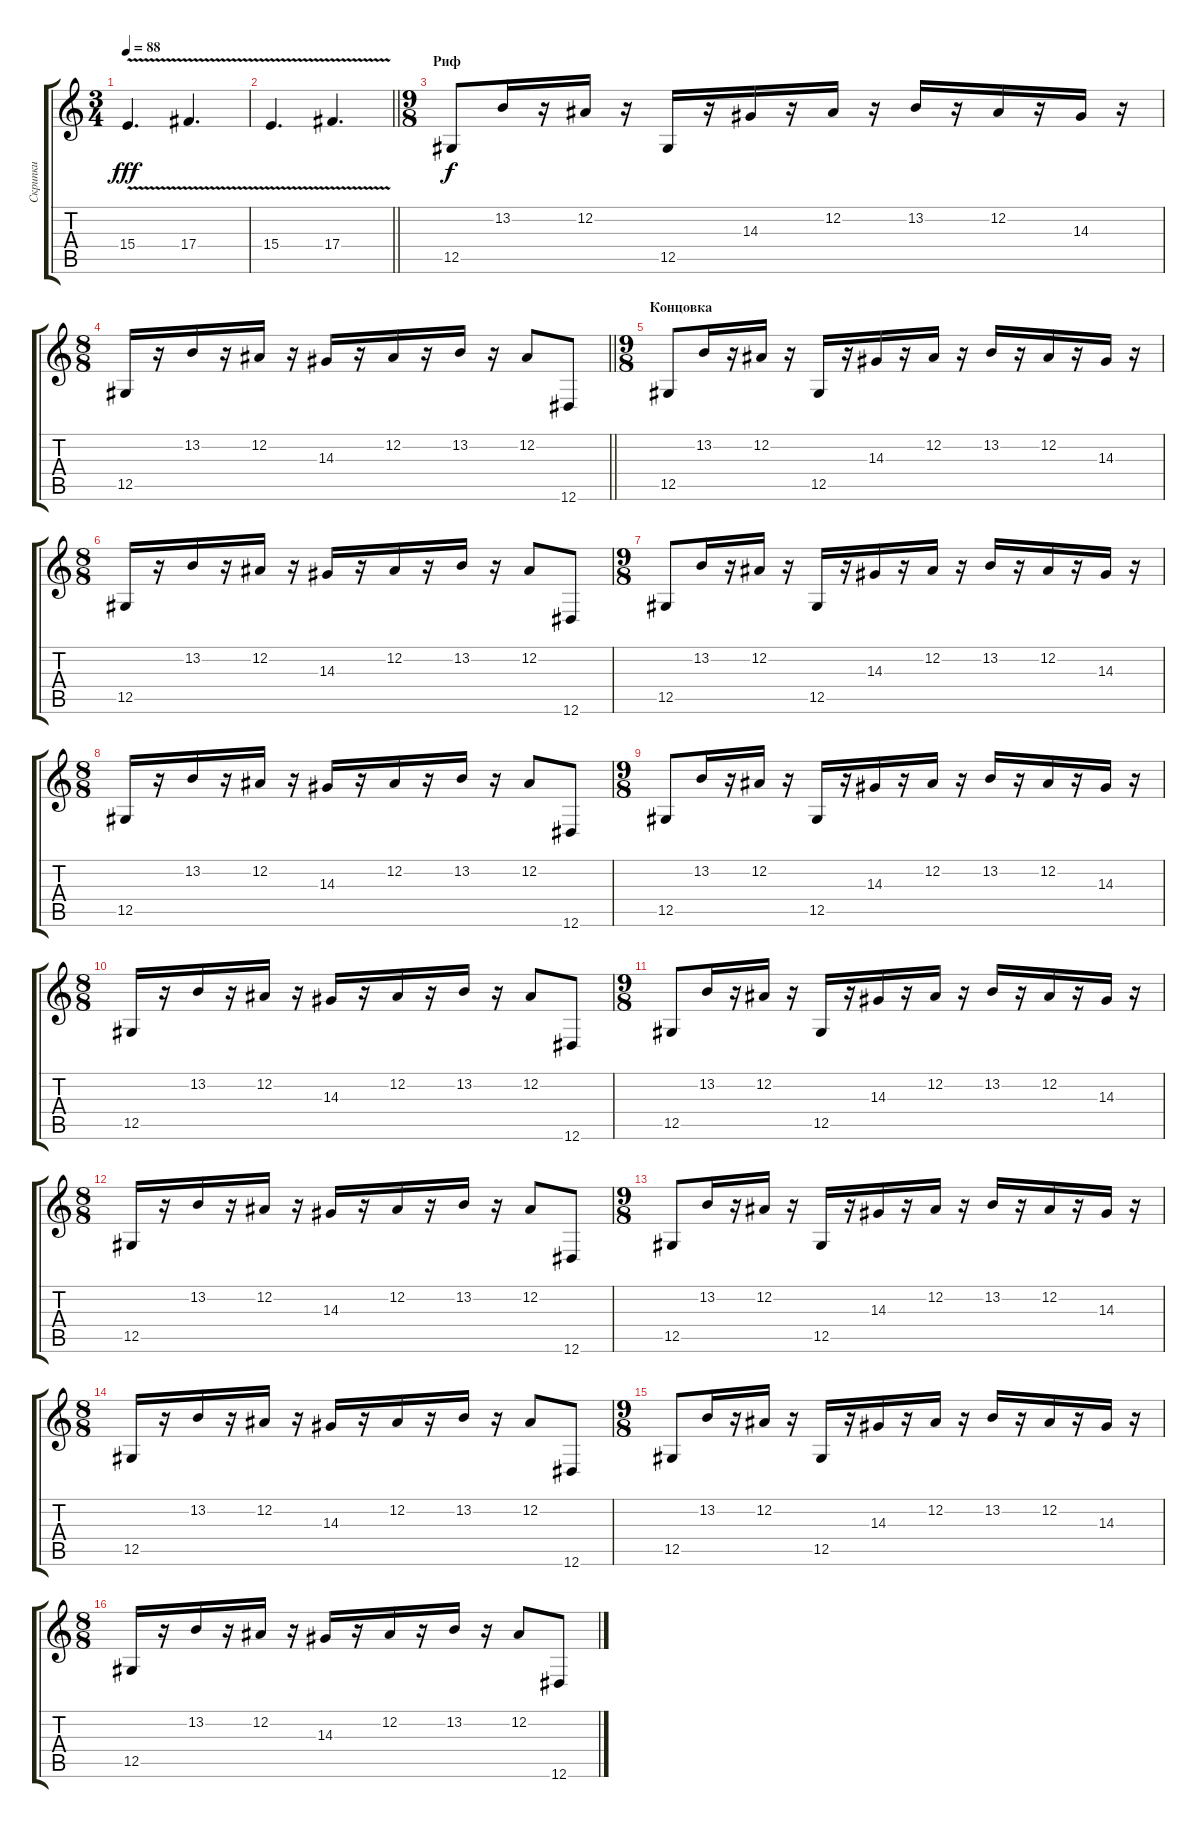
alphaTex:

\track ("Скрипки" "Скрипки") {instrument violin}
\staff {score tabs}
\tuning (Eb4 Bb3 Gb3 Db3 Ab2 Eb2) {hide}
\ts (3 4)
\tempo 88
\clef g2
\ks c
15.4{v}.4{d dy fff} 17.4{v}.4{d} |
\barLineRight lightlight
15.4{v}.4{d} 17.4{v}.4{d} |
\ts (9 8)
\section ("" "Риф")
12.5.8{dy f volume 10 instrument violin} 13.2.16 r.16 12.2.16 r.16 12.5.16 r.16 14.3.16 r.16 12.2.16 r.16 13.2.16 r.16 12.2.16 r.16 14.3.16 r.16 |
\ts (8 8)
\barLineRight lightlight
12.5.16 r.16 13.2.16 r.16 12.2.16 r.16 14.3.16 r.16 12.2.16 r.16 13.2.16 r.16 12.2.8 12.6.8 |
\ts (9 8)
\section ("" "Концовка")
12.5.8{volume 10 instrument violin} 13.2.16 r.16 12.2.16 r.16 12.5.16 r.16 14.3.16 r.16 12.2.16 r.16 13.2.16 r.16 12.2.16 r.16 14.3.16 r.16 |
\ts (8 8)
12.5.16 r.16 13.2.16 r.16 12.2.16 r.16 14.3.16 r.16 12.2.16 r.16 13.2.16 r.16 12.2.8 12.6.8 |
\ts (9 8)
12.5.8{volume 10 instrument violin} 13.2.16 r.16 12.2.16 r.16 12.5.16 r.16 14.3.16 r.16 12.2.16 r.16 13.2.16 r.16 12.2.16 r.16 14.3.16 r.16 |
\ts (8 8)
12.5.16 r.16 13.2.16 r.16 12.2.16 r.16 14.3.16 r.16 12.2.16 r.16 13.2.16 r.16 12.2.8 12.6.8 |
\ts (9 8)
12.5.8{volume 10 instrument violin} 13.2.16 r.16 12.2.16 r.16 12.5.16 r.16 14.3.16 r.16 12.2.16 r.16 13.2.16 r.16 12.2.16 r.16 14.3.16 r.16 |
\ts (8 8)
12.5.16 r.16 13.2.16 r.16 12.2.16 r.16 14.3.16 r.16 12.2.16 r.16 13.2.16 r.16 12.2.8 12.6.8 |
\ts (9 8)
12.5.8{volume 10 instrument violin} 13.2.16 r.16 12.2.16 r.16 12.5.16 r.16 14.3.16 r.16 12.2.16 r.16 13.2.16 r.16 12.2.16 r.16 14.3.16 r.16 |
\ts (8 8)
12.5.16 r.16 13.2.16 r.16 12.2.16 r.16 14.3.16 r.16 12.2.16 r.16 13.2.16 r.16 12.2.8 12.6.8 |
\ts (9 8)
12.5.8{volume 10 instrument violin} 13.2.16 r.16 12.2.16 r.16 12.5.16 r.16 14.3.16 r.16 12.2.16 r.16 13.2.16 r.16 12.2.16 r.16 14.3.16 r.16 |
\ts (8 8)
12.5.16 r.16 13.2.16 r.16 12.2.16 r.16 14.3.16 r.16 12.2.16 r.16 13.2.16 r.16 12.2.8 12.6.8 |
\ts (9 8)
12.5.8{volume 10 instrument violin} 13.2.16 r.16 12.2.16 r.16 12.5.16 r.16 14.3.16 r.16 12.2.16 r.16 13.2.16 r.16 12.2.16 r.16 14.3.16 r.16 |
\ts (8 8)
12.5.16 r.16 13.2.16 r.16 12.2.16 r.16 14.3.16 r.16 12.2.16 r.16 13.2.16 r.16 12.2.8 12.6.8
